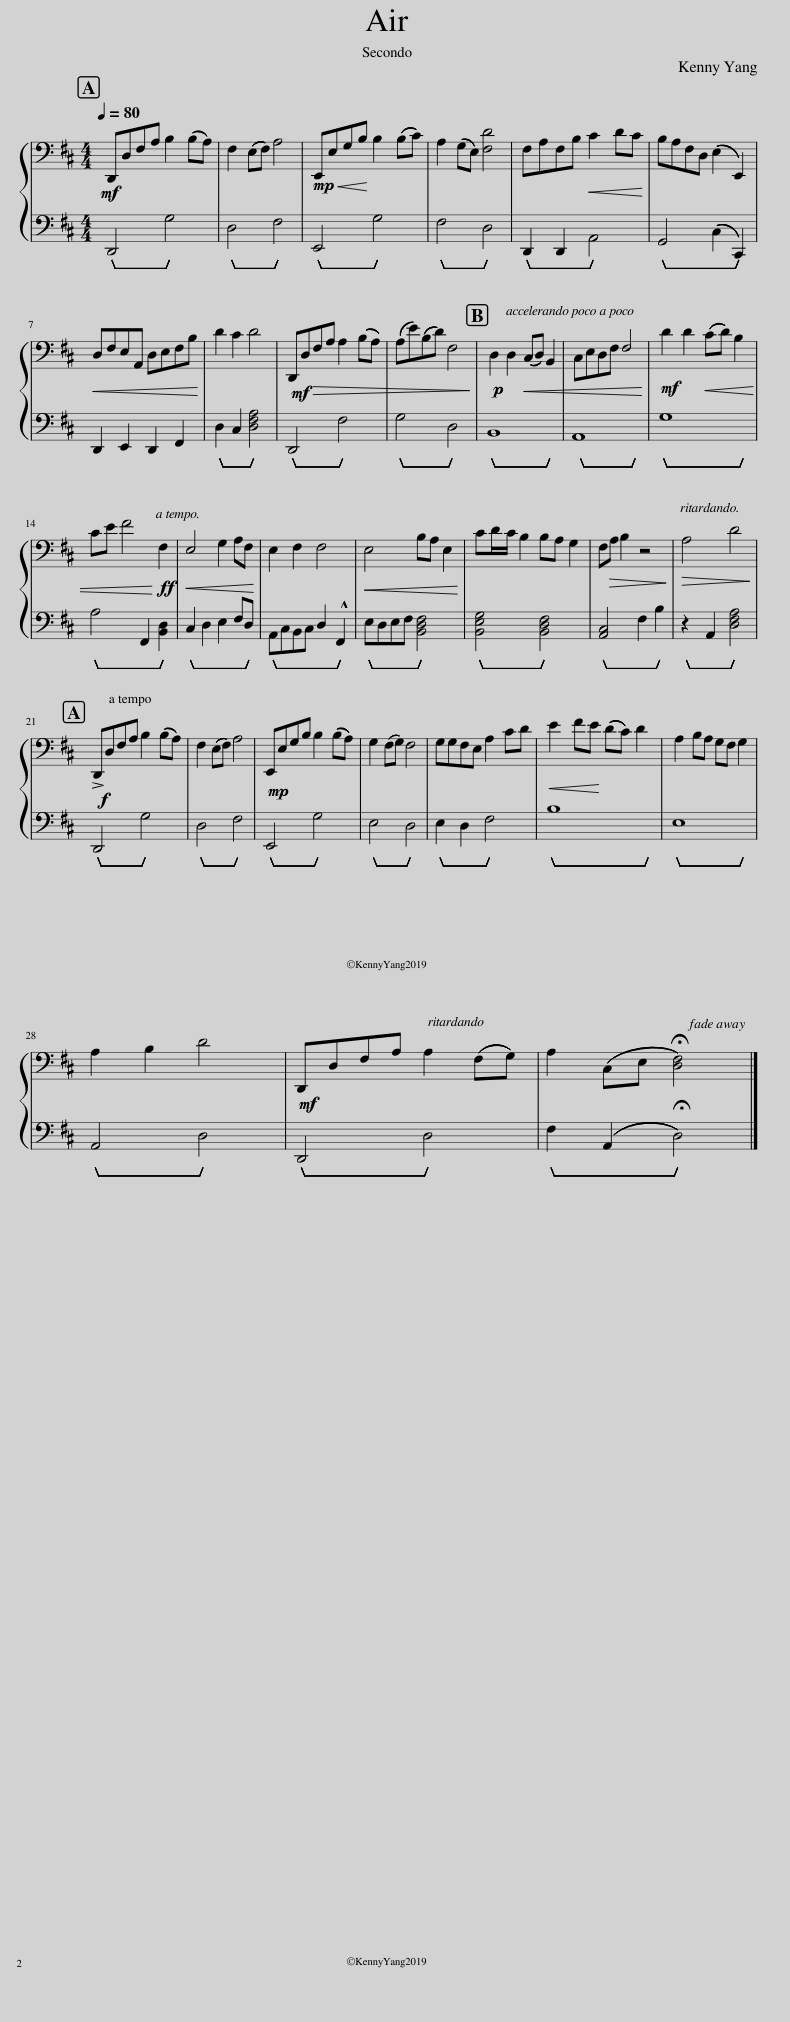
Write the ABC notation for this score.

X:1
%%score { 1 | 2 }
L:1/8
Q:1/4=80
M:4/4
I:linebreak $
K:D
V:1 bass
V:2 bass
V:1
 D,,D,F,A, B,2 ((((B,A,)))) | F,2 ((((E,F,)))) A,4 |!mp!!<(! E,,E,G,B,!<)! B,2 ((((B,C)))) | A,2 ((((G,E,)))) [F,D]4 | F,A,F,B,!<(! C2 DC!<)! | %5
 B,A,F,D, ((((E,2 E,,2)))) |$!<(! D,F,E,A,, D,E,F,B,!<)! | D2 C2 D4 | D,,D,!>(!F,A, A,2 ((((B,A,)))) | ((((A,E))))((((B,D)))) F,4!>)! | %10
 D,2 D,2!<(! ((((C,D,)))) B,,2 |[Q:1/4=85] C,E,D,F, F,4!<)! |[Q:1/4=100] D2 D2!<(! ((((CD)))) B,2 |$[Q:1/4=110] CE F4!<)!!ff! F,2 |[Q:1/4=80]!<(! E,4 G,2 A,F,!<)! | %15
 E,2 F,2 F,4 |!<(! E,4 B,A, E,2!<)! | CD/C/ B,2 B,A, G,2 | F,!>(!A, B,2 z4!>)! |!>(! A,4 D4!>)![Q:1/4=70][Q:1/4=60][Q:1/4=50] |$ %20
[Q:1/4=80] !>!D,,D,F,A, B,2 ((((B,A,)))) | F,2 ((((E,F,)))) A,4 | E,,E,G,B, B,2 ((((B,A,)))) | G,2 ((((F,G,)))) F,4 | G,G,F,E, A,2 CD | %25
!<(! E2 FE!<)! ((((DC)))) D2 | A,2 B,A, G,F, G,2 |$ A,2 B,2 D4 | D,,D,F,A, A,2 ((((F,G,)))) | A,2 ((((C,E,[Q:1/4=40] !fermata![D,F,]4)))) |] %30
V:2
!mf!!ped! D,,4 G,4!ped-up! |!ped! D,4 F,4!ped-up! |!ped! E,,4 G,4!ped-up! |!ped! F,4 D,4!ped-up! |!ped! D,,2 D,,2 A,,4!ped-up! | %5
!ped! G,,4 ((((C,2 C,,2))))!ped-up! |$ D,,2 E,,2 D,,2 F,,2 |!ped! D,2 C,2 [D,F,A,]4!ped-up! |!mf!!ped! D,,4 F,4!ped-up! |!ped! G,4 D,4!ped-up! | %10
!p!!ped! B,,8!ped-up! |!ped! A,,8!ped-up! |!mf!!ped! G,8!ped-up! |$!ped! A,4 F,,2 [B,,D,]2!ped-up! |!ped! C,2 D,2 E,2 F,D,!ped-up! | %15
!ped! A,,C,B,,C, D,2 !^!F,,2!ped-up! |!ped! E,D,E,F, [B,,D,F,]4!ped-up! |!ped! [B,,E,G,]4 [B,,D,F,]4!ped-up! |!ped! [A,,C,]4 F,2 B,2!ped-up! |!ped! z2 A,,2 [D,F,A,]4!ped-up! |$ %20
!f!!ped! D,,4 G,4!ped-up! |!ped! D,4 F,4!ped-up! |!mp!!ped! E,,4 G,4!ped-up! |!ped! E,4 D,4!ped-up! |!ped! E,2 D,2 F,4!ped-up! | %25
!ped! B,8!ped-up! |!ped! E,8!ped-up! |$!ped! A,,4 D,4!ped-up! |!mf!!ped! D,,4 D,4!ped-up! |!ped! F,2 ((((A,,2 !fermata!D,4))))!ped-up! |] %30
